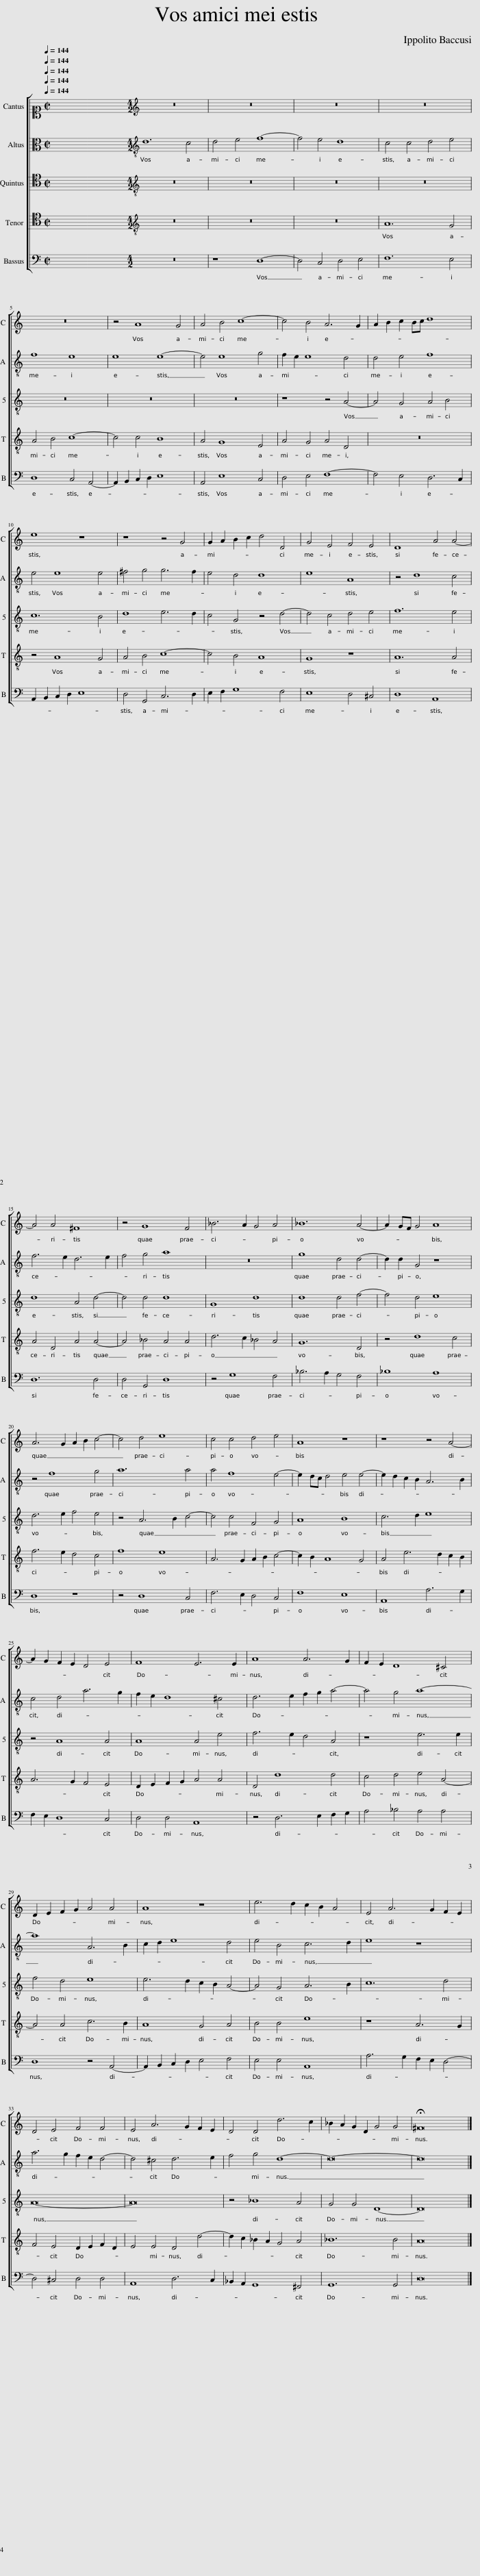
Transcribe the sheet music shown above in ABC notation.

X:1
%%score [ 1 2 [ 3 4 ] 5 ]
L:1/8
Q:1/4=144
M:2/2
I:linebreak $
K:C
V:1 alto1
V:2 alto
V:3 tenor
V:4 tenor
V:5 bass
V:1
 x8 | x8 |[M:4/2][K:treble] z16 | z16 | z16 | %5
 z16 |$ z16 | z4 A8 G4 | A4 B4 c8- | c4 B4 A6 G2 | %10
 A2 B2 c2 Bc d8 |$ e8 z8 | z8 z4 G4 | G2 A2 B2 c2 d4 D4 | G4 E4 F4 E4 | %15
 D8 A4 A4- |$ A4 A4 ^F8 | z4 G8 F4 | _B6 A2 G4 A4 | _B12 A4- | %20
 A2 GF G4 A8 |$ A6 G2 A2 B2 c4- | c4 d4 e8 | c4 c4 d4 e4 | A8 z8 | %25
 z8 z4 A4- |$ A2 G2 F2 E2 D4 E4 | F8 E6 E2 | A8 A6 G2 | F2 E2 D8 ^C4 |$ %30
 D2 E2 F2 G2 A4 A4 | A8 z8 | e6 d2 c2 B2 A4 | E4 A6 G2 F2 E2 |$ D4 E4 F4 F4 | %35
 E4 A6 G2 F2 E2 | D4 D4 d6 c2 | _B2 A2 G2 D2 G4 G4 | !fermata!^F16 |] %39
V:2
 x8 | x8 |[M:4/2][K:treble-8] d12 c4 | d4 e4 f8- | f4 e4 d8 | %5
 c4 c4 d4 e4 |$ f8 e8 | e8 e8- | e4 e8 g4 | f2 e2 e8 d4 | %10
 d4 e4 f8 |$ e4 e8 e4 | ^f4 g4 g6 f2 | e4 d4 d8 | e8 A8 | %15
 z4 d8 c4 |$ f6 e2 d6 e2 | f4 g4 a8 | z16 | g8 d4 d4- | %20
 d2 d2 G4 z8 |$ z4 f8 g4 | a12 a4 | a4 f8 e4- | e2 dc d4 e4 e4- | %25
 e2 d2 c2 B2 A6 B2 |$ c4 d4 a6 g2 | f2 e2 d8 ^c4 | d6 e2 f2 g2 a4- | a4 g4 a8- |$ %30
 a8 A6 B2 | c2 d2 e8 d4 | e4 B4 c6 d2 | e8 z8 |$ a6 g2 f2 e2 d4- | %35
 d4 ^c4 d6 e2 | f4 g4 d8- | d16- | d16 |] %39
V:3
 x8 | x8 |[M:4/2][K:treble-8] z16 | z16 | z16 | %5
 z16 |$ z16 | z16 | z16 | z8 z4 A4- | %10
 A4 G4 A4 B4 |$ c12 B4 | d8 e6 d2 | c4 G4 z4 d4- | d4 c4 d4 e4 | %15
 f12 e4 |$ d8 A4 d4- | d4 d4 d8 | G8 d8 | d8 d4 f4- | %20
 f4 d4 e8 |$ d6 e2 f4 e4 | z4 A6 B2 c4- | c4 c4 F4 G4 | A8 B8 | %25
 c6 d2 e8 |$ z4 A8 A4 | A8 A4 e4 | f6 e2 d4 A4 | z8 e6 e2 |$ %30
 f4 d4 e8 | e6 d2 c2 B2 A4- | A4 G4 A6 B2 | c12 d4 |$ A16- | %35
 A16 | z4 _B8 A4 | G4 G4 D8- | D16 |] %39
V:4
 x8 | x8 |[M:4/2][K:treble-8] z16 | z16 | z16 | %5
 A12 G4 |$ A4 B4 c8- | c4 c4 B8 | A4 G8 E4 | A4 G4 A4 D4 | %10
 z16 |$ z4 A8 G4 | A4 B4 c8- | c4 B4 A8 | G8 z8 | %15
 A12 A4 |$ A4 D4 A4 A4- | A4 _B4 A4 A4 | d6 c2 _B4 A4 | G12 D4 | %20
 z4 d8 c4 |$ f6 e2 d4 c4 | f8 e8 | A6 G2 A2 B2 c4- | c2 B2 A8 G4 | %25
 A4 e6 d2 c2 B2 |$ A6 G2 F4 E4 | D2 E2 F2 G2 A4 A4 | D4 d8 d4 | c4 d4 e4 A4- |$ %30
 A4 A4 c6 B2 | A8 G4 A4 | B4 B4 e8 | z8 A6 G2 |$ F4 E4 D2 E2 F2 D2 | %35
 E4 E4 D4 d4- | d2 c2 _B2 A2 G4 A4 | _B12 B4 | A16 |] %39
V:5
 x8 | x8 |[M:4/2] z16 | z8 D,8- | D,4 C,4 D,4 E,4 | %5
 F,12 E,4 |$ D,8 C,4 A,,4- | A,,2 B,,2 C,2 D,2 E,8 | A,,4 E,8 C,4 | D,4 E,4 F,8- | %10
 F,4 E,4 D,6 C,2 |$ A,,2 B,,2 C,2 D,2 E,8 | D,4 G,,4 C,6 D,2 | E,2 F,2 G,8 F,4 | E,8 D,4 ^C,4 | %15
 D,8 A,,8 |$ D,12 D,4 | D,4 G,,4 D,8 | z4 G,8 F,4 | _B,6 A,2 G,4 F,4 | %20
 _B,8 A,8 |$ D,8 z8 | z4 D,8 C,4 | F,6 E,2 D,4 C,4 | F,8 E,8 | %25
 A,,8 A,6 G,2 |$ F,2 E,2 D,8 C,4 | D,4 D,4 A,,8 | z4 D,6 E,2 F,2 G,2 | A,4 _B,4 A,4 A,4 |$ %30
 D,8 z4 A,,4- | A,,2 B,,2 C,2 D,2 E,4 F,4 | E,4 E,4 A,,8 | A,6 G,2 F,2 E,2 D,4- |$ D,4 ^C,4 D,4 D,4 | %35
 A,,8 D,6 C,2 | _B,,2 A,,2 G,,8 ^F,,4 | G,,12 G,,4 | D,16 |] %39
